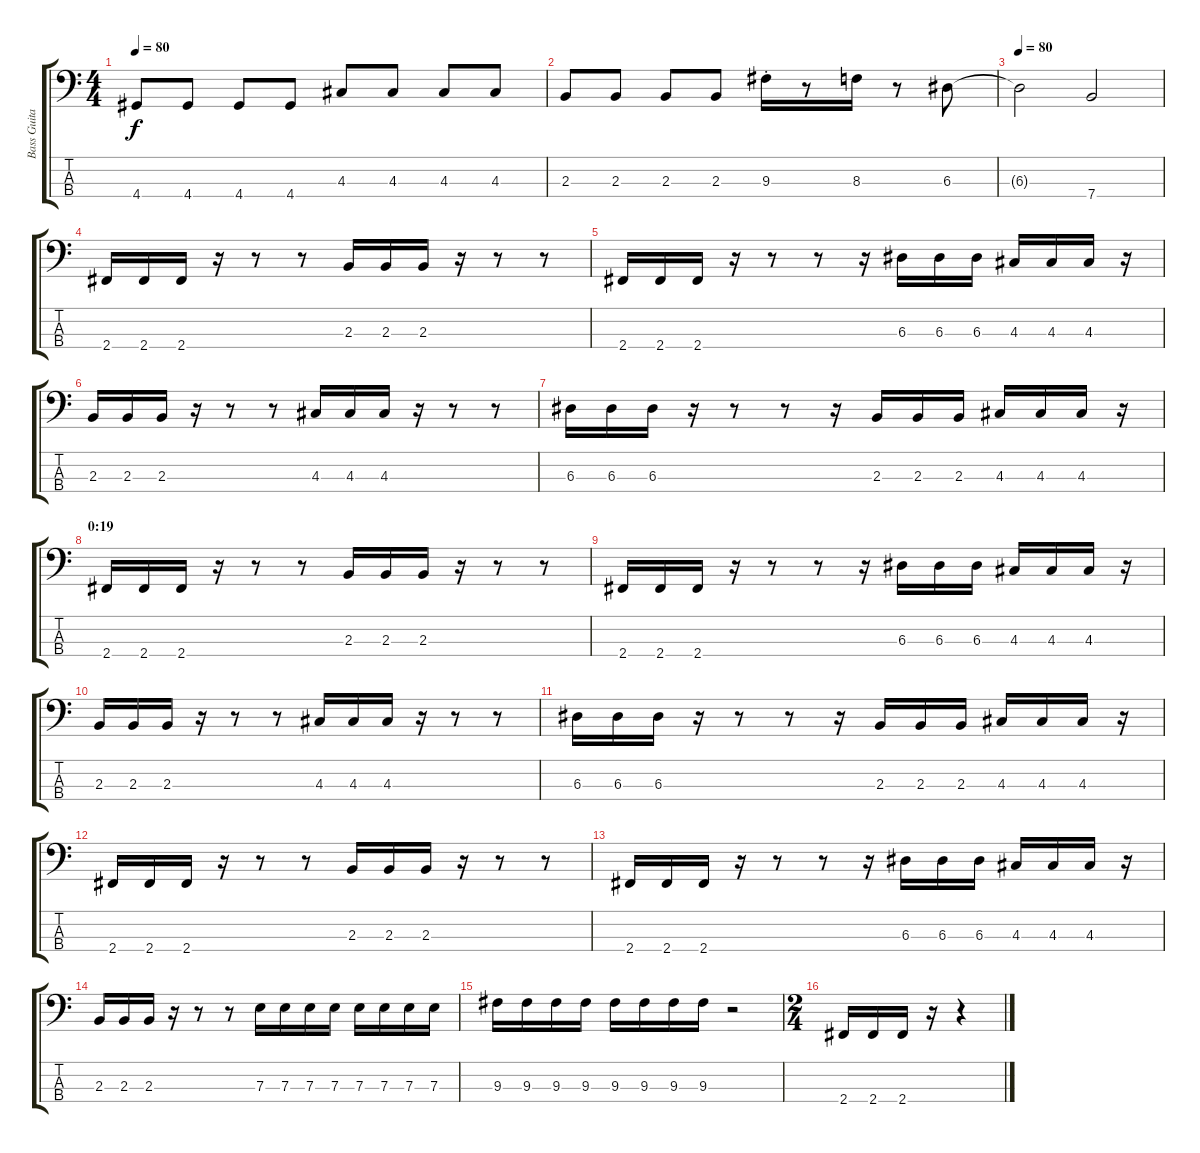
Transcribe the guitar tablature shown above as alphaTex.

\track ("Bass Guitar" "Bass Guita") {instrument electricbassfinger}
\staff {score tabs}
\tuning (G2 D2 A1 E1) {hide}
\ts (4 4)
\tempo 80
\tempo 100
\tempo 80
\clef f4
\ks c
4.4.8{dy f instrument electricbassfinger} 4.4.8 4.4.8 4.4.8 4.3.8 4.3.8 4.3.8 4.3.8 |
2.3.8 2.3.8 2.3.8 2.3.8 9.3{st}.16 r.8 8.3.16 r.8 6.3.8 |
\tempo 80
6.3{t}.2 7.4.2 |
2.4.16 2.4.16 2.4.16 r.16 r.8 r.8 2.3.16 2.3.16 2.3.16 r.16 r.8 r.8 |
2.4.16 2.4.16 2.4.16 r.16 r.8 r.8 r.16 6.3.16 6.3.16 6.3.16 4.3.16 4.3.16 4.3.16 r.16 |
2.3.16 2.3.16 2.3.16 r.16 r.8 r.8 4.3.16 4.3.16 4.3.16 r.16 r.8 r.8 |
6.3.16 6.3.16 6.3.16 r.16 r.8 r.8 r.16 2.3.16 2.3.16 2.3.16 4.3.16 4.3.16 4.3.16 r.16 |
\section ("" "0:19")
2.4.16 2.4.16 2.4.16 r.16 r.8 r.8 2.3.16 2.3.16 2.3.16 r.16 r.8 r.8 |
2.4.16 2.4.16 2.4.16 r.16 r.8 r.8 r.16 6.3.16 6.3.16 6.3.16 4.3.16 4.3.16 4.3.16 r.16 |
2.3.16 2.3.16 2.3.16 r.16 r.8 r.8 4.3.16 4.3.16 4.3.16 r.16 r.8 r.8 |
6.3.16 6.3.16 6.3.16 r.16 r.8 r.8 r.16 2.3.16 2.3.16 2.3.16 4.3.16 4.3.16 4.3.16 r.16 |
2.4.16 2.4.16 2.4.16 r.16 r.8 r.8 2.3.16 2.3.16 2.3.16 r.16 r.8 r.8 |
2.4.16 2.4.16 2.4.16 r.16 r.8 r.8 r.16 6.3.16 6.3.16 6.3.16 4.3.16 4.3.16 4.3.16 r.16 |
2.3.16 2.3.16 2.3.16 r.16 r.8 r.8 7.3.16 7.3.16 7.3.16 7.3.16 7.3.16 7.3.16 7.3.16 7.3.16 |
9.3.16 9.3.16 9.3.16 9.3.16 9.3.16 9.3.16 9.3.16 9.3.16 r.2 |
\ts (2 4)
2.4.16 2.4.16 2.4.16 r.16 r.4
